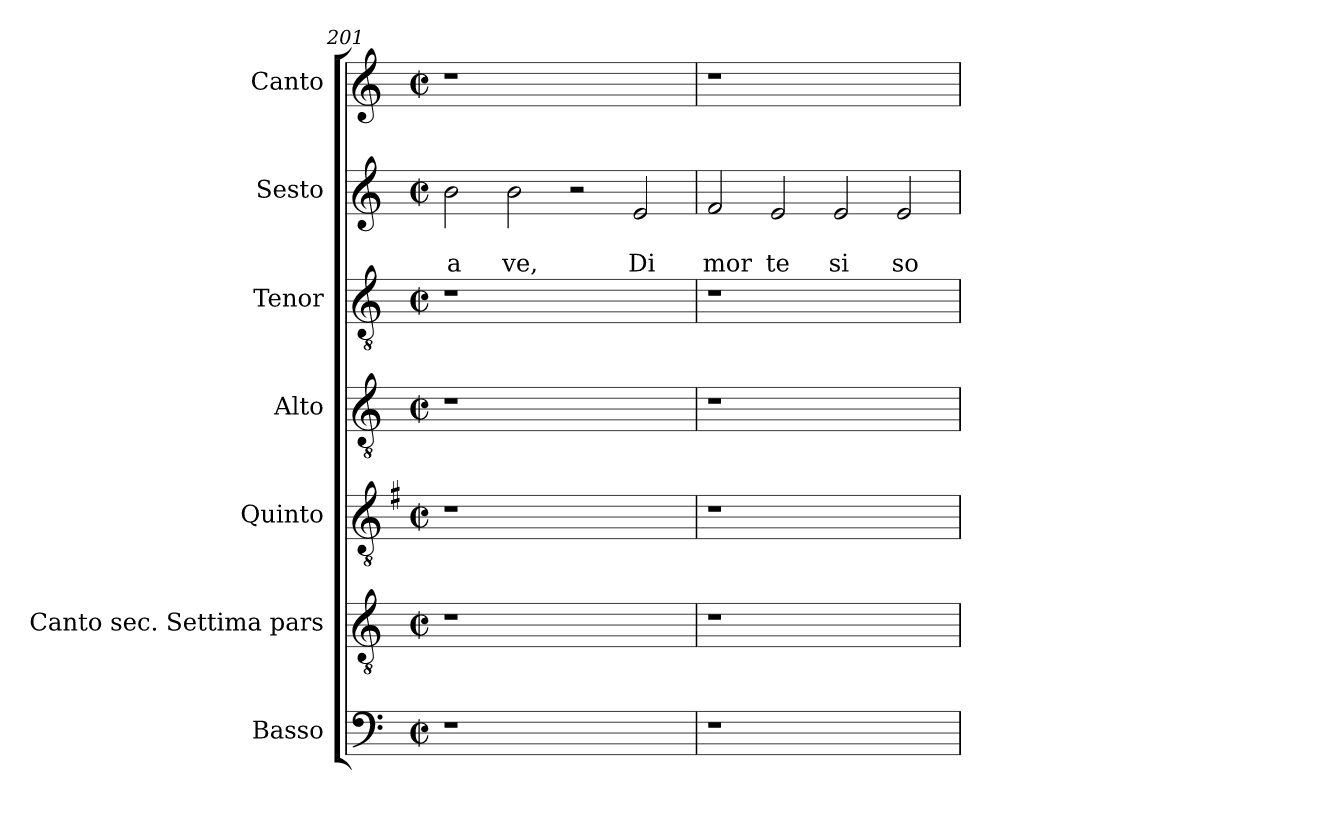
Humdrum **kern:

**kern	**kern	**kern	**kern	**kern	**kern	**text	**text	**kern
*part7	*part6	*part5	*part4	*part3	*part2	*part2	*part2	*part1
*staff7	*staff6	*staff5	*staff4	*staff3	*staff2	*staff2	*staff2	*staff1
*I"Basso	*I"Canto sec. Settima pars	*I"Quinto	*I"Alto	*I"Tenor	*I"Sesto	*	*	*I"Canto
*	*	*I'Quinto	*I'Alto	*I'Tenor	*I'Sesto	*	*	*I'Canto
*clefF4	*clefGv2	*clefGv2	*clefGv2	*clefGv2	*clefG2	*	*	*clefG2
*k[]	*k[]	*k[f#]	*k[]	*k[]	*k[]	*	*	*k[]
*C:	*C:	*G:	*C:	*C:	*C:	*	*	*C:
*M2/2	*M2/2	*M2/2	*M2/2	*M2/2	*M2/2	*	*	*M2/2
*met(c|)	*met(c|)	*met(c|)	*met(c|)	*met(c|)	*met(c|)	*	*	*met(c|)
=201	=201	=201	=201	=201	=201	=201	=201	=201
!	!	!	!	!	!	!	!LO:LY:b	!
1r	1r	1r	1r	1r	2b\	.	a	1r
!	!	!	!	!	!	!	!LO:LY:b	!
.	.	.	.	.	2b\	.	ve,	.
1ryy	1ryy	1ryy	1ryy	1ryy	2r	.	.	1ryy
!	!	!	!	!	!	!	!LO:LY:b	!
.	.	.	.	.	2e/	.	Di	.
=202	=202	=202	=202	=202	=202	=202	=202	=202
!	!	!	!	!	!	!	!LO:LY:b	!
1r	1r	1r	1r	1r	2f/	.	mor	1r
!	!	!	!	!	!	!	!LO:LY:b	!
.	.	.	.	.	2e/	.	te	.
!	!	!	!	!	!	!	!LO:LY:b	!
1ryy	1ryy	1ryy	1ryy	1ryy	2e/	.	si	1ryy
!	!	!	!	!	!	!	!LO:LY:b	!
.	.	.	.	.	2e/	.	so	.
=	=	=	=	=	=	=	=	=
*-	*-	*-	*-	*-	*-	*-	*-	*-
